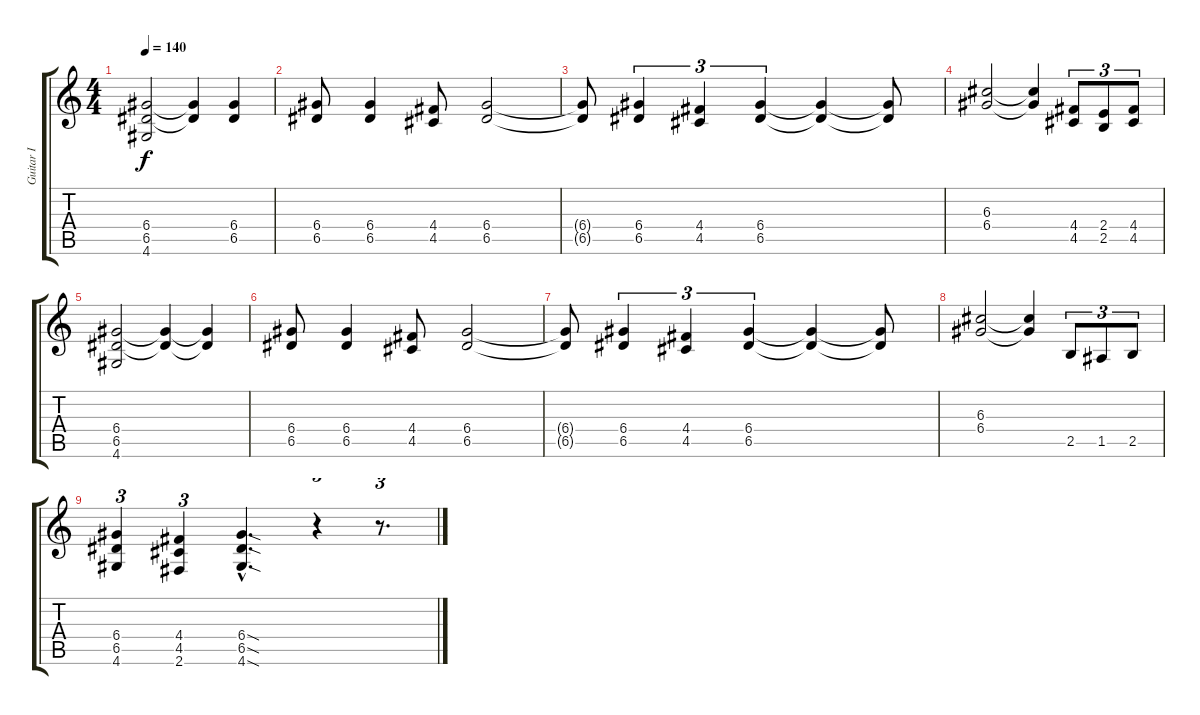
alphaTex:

\track ("Guitar I" "Guitar I") {instrument distortionguitar}
\staff {score tabs}
\tuning (E4 B3 G3 D3 A2 E2) {hide}
\ts (4 4)
\tempo 140
\clef g2
\ks c
(6.4 6.5 4.6).2{dy f} (6.4{t} 6.5{t}).4 (6.4 6.5).4 |
(6.4 6.5).8 (6.4 6.5).4 (4.4 4.5).8 (6.4 6.5).2 |
(6.4{t} 6.5{t}).8 (6.4 6.5).4{tu (3 2)} (4.4 4.5).4{tu (3 2)} (6.4 6.5).4{tu (3 2)} (6.4{t} 6.5{t}).4 (6.4{t} 6.5{t}).8 |
(6.3 6.4).2 (6.3{t} 6.4{t}).4 (4.4 4.5).8{tu (3 2)} (2.4 2.5).8{tu (3 2)} (4.4 4.5).8{tu (3 2)} |
(6.4 6.5 4.6).2 (6.4{t} 6.5{t}).4 (6.4{t} 6.5{t}).4 |
(6.4 6.5).8 (6.4 6.5).4 (4.4 4.5).8 (6.4 6.5).2 |
(6.4{t} 6.5{t}).8 (6.4 6.5).4{tu (3 2)} (4.4 4.5).4{tu (3 2)} (6.4 6.5).4{tu (3 2)} (6.4{t} 6.5{t}).4 (6.4{t} 6.5{t}).8 |
(6.3 6.4).2 (6.3{t} 6.4{t}).4 2.5.8{tu (3 2)} 1.5.8{tu (3 2)} 2.5.8{tu (3 2)} |
(6.4 6.5 4.6).4{tu (3 2)} (4.4 4.5 2.6).4{tu (3 2)} (6.4{sod hac} 6.5{sod hac} 4.6{sod hac}).4{d} r.4{tu (3 2)} r.8{d tu (3 2)}
